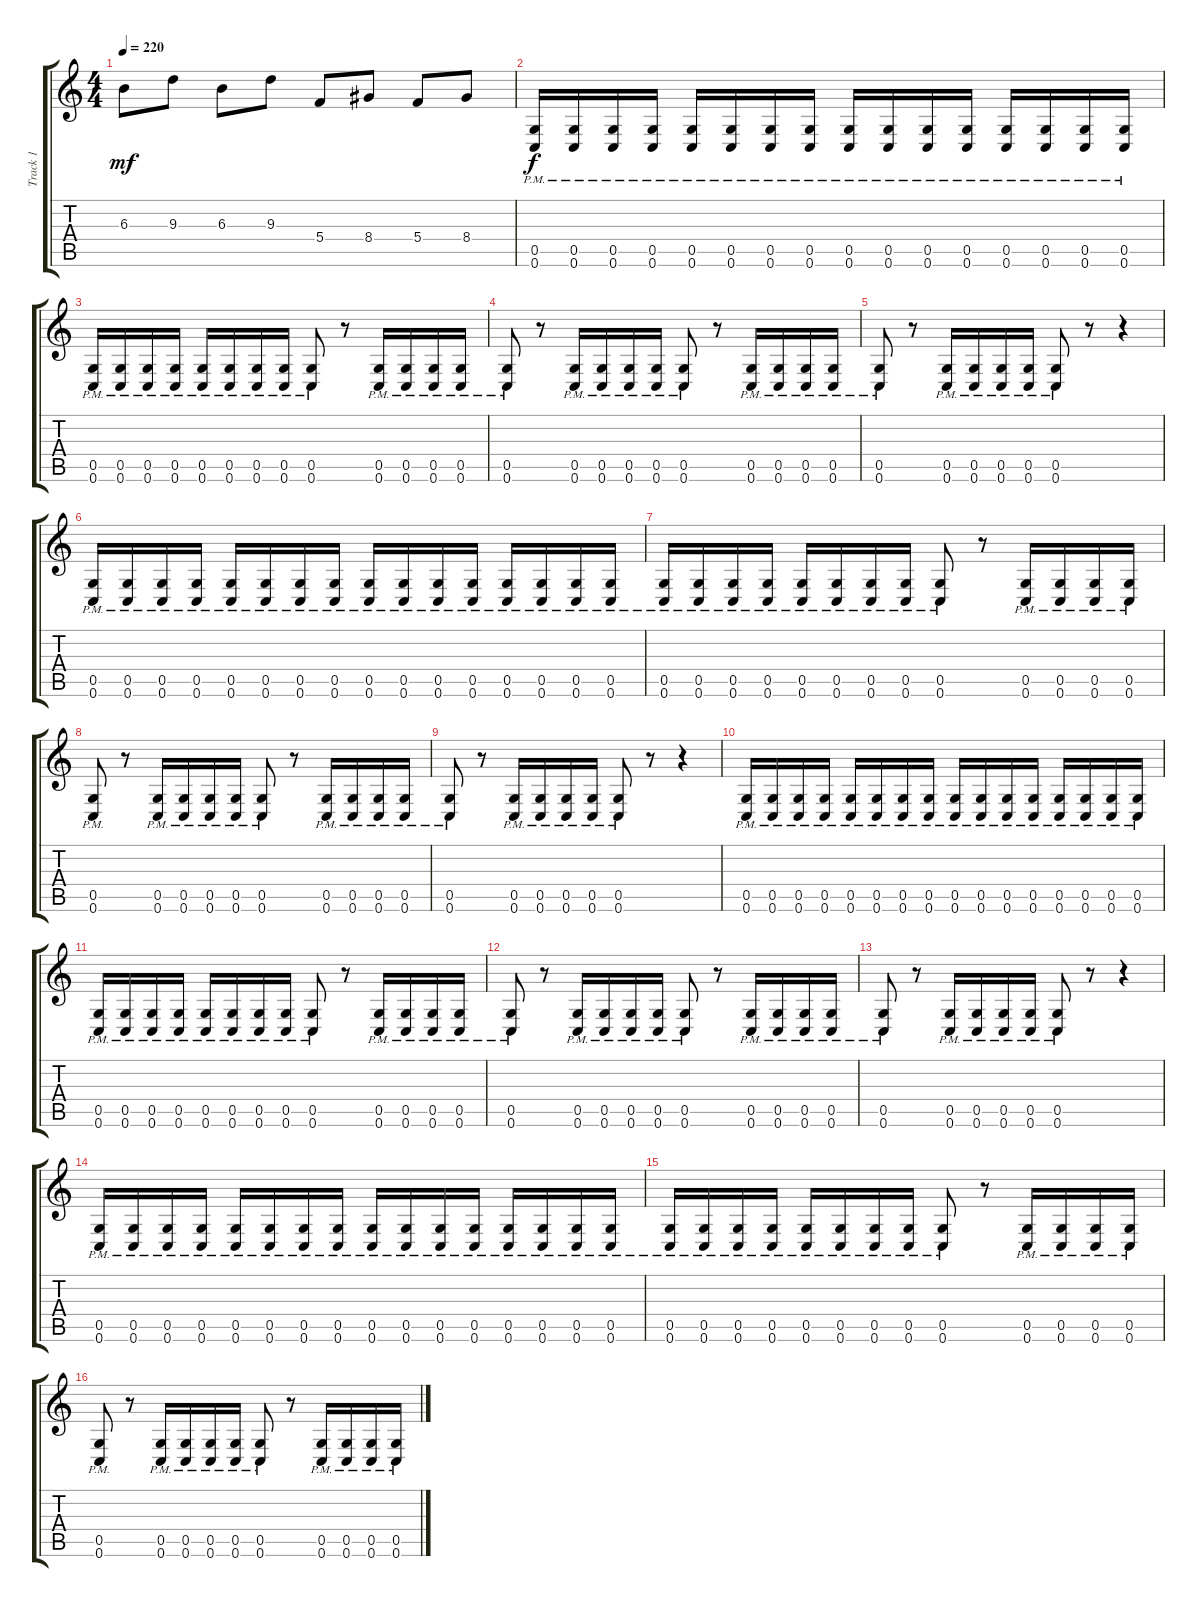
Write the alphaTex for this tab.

\track ("Track 1" "Track 1") {instrument distortionguitar}
\staff {score tabs}
\tuning (D4 A3 F3 C3 G2 C2) {hide}
\ts (4 4)
\tempo 220
\clef g2
\ks c
6.3.8{dy mf} 9.3.8 6.3.8 9.3.8 5.4.8 8.4.8 5.4.8 8.4.8 |
(0.5{pm} 0.6{pm}).16{dy f} (0.5{pm} 0.6{pm}).16 (0.5{pm} 0.6{pm}).16 (0.5{pm} 0.6{pm}).16 (0.5{pm} 0.6{pm}).16 (0.5{pm} 0.6{pm}).16 (0.5{pm} 0.6{pm}).16 (0.5{pm} 0.6{pm}).16 (0.5{pm} 0.6{pm}).16 (0.5{pm} 0.6{pm}).16 (0.5{pm} 0.6{pm}).16 (0.5{pm} 0.6{pm}).16 (0.5{pm} 0.6{pm}).16 (0.5{pm} 0.6{pm}).16 (0.5{pm} 0.6{pm}).16 (0.5{pm} 0.6{pm}).16 |
(0.5{pm} 0.6{pm}).16 (0.5{pm} 0.6{pm}).16 (0.5{pm} 0.6{pm}).16 (0.5{pm} 0.6{pm}).16 (0.5{pm} 0.6{pm}).16 (0.5{pm} 0.6{pm}).16 (0.5{pm} 0.6{pm}).16 (0.5{pm} 0.6{pm}).16 (0.5{pm} 0.6{pm}).8 r.8 (0.5{pm} 0.6{pm}).16 (0.5{pm} 0.6{pm}).16 (0.5{pm} 0.6{pm}).16 (0.5{pm} 0.6{pm}).16 |
(0.5{pm} 0.6{pm}).8 r.8 (0.5{pm} 0.6{pm}).16 (0.5{pm} 0.6{pm}).16 (0.5{pm} 0.6{pm}).16 (0.5{pm} 0.6{pm}).16 (0.5{pm} 0.6{pm}).8 r.8 (0.5{pm} 0.6{pm}).16 (0.5{pm} 0.6{pm}).16 (0.5{pm} 0.6{pm}).16 (0.5{pm} 0.6{pm}).16 |
(0.5{pm} 0.6{pm}).8 r.8 (0.5{pm} 0.6{pm}).16 (0.5{pm} 0.6{pm}).16 (0.5{pm} 0.6{pm}).16 (0.5{pm} 0.6{pm}).16 (0.5{pm} 0.6{pm}).8 r.8 r.4 |
(0.5{pm} 0.6{pm}).16 (0.5{pm} 0.6{pm}).16 (0.5{pm} 0.6{pm}).16 (0.5{pm} 0.6{pm}).16 (0.5{pm} 0.6{pm}).16 (0.5{pm} 0.6{pm}).16 (0.5{pm} 0.6{pm}).16 (0.5{pm} 0.6{pm}).16 (0.5{pm} 0.6{pm}).16 (0.5{pm} 0.6{pm}).16 (0.5{pm} 0.6{pm}).16 (0.5{pm} 0.6{pm}).16 (0.5{pm} 0.6{pm}).16 (0.5{pm} 0.6{pm}).16 (0.5{pm} 0.6{pm}).16 (0.5{pm} 0.6{pm}).16 |
(0.5{pm} 0.6{pm}).16 (0.5{pm} 0.6{pm}).16 (0.5{pm} 0.6{pm}).16 (0.5{pm} 0.6{pm}).16 (0.5{pm} 0.6{pm}).16 (0.5{pm} 0.6{pm}).16 (0.5{pm} 0.6{pm}).16 (0.5{pm} 0.6{pm}).16 (0.5{pm} 0.6{pm}).8 r.8 (0.5{pm} 0.6{pm}).16 (0.5{pm} 0.6{pm}).16 (0.5{pm} 0.6{pm}).16 (0.5{pm} 0.6{pm}).16 |
(0.5{pm} 0.6{pm}).8 r.8 (0.5{pm} 0.6{pm}).16 (0.5{pm} 0.6{pm}).16 (0.5{pm} 0.6{pm}).16 (0.5{pm} 0.6{pm}).16 (0.5{pm} 0.6{pm}).8 r.8 (0.5{pm} 0.6{pm}).16 (0.5{pm} 0.6{pm}).16 (0.5{pm} 0.6{pm}).16 (0.5{pm} 0.6{pm}).16 |
(0.5{pm} 0.6{pm}).8 r.8 (0.5{pm} 0.6{pm}).16 (0.5{pm} 0.6{pm}).16 (0.5{pm} 0.6{pm}).16 (0.5{pm} 0.6{pm}).16 (0.5{pm} 0.6{pm}).8 r.8 r.4 |
(0.5{pm} 0.6{pm}).16 (0.5{pm} 0.6{pm}).16 (0.5{pm} 0.6{pm}).16 (0.5{pm} 0.6{pm}).16 (0.5{pm} 0.6{pm}).16 (0.5{pm} 0.6{pm}).16 (0.5{pm} 0.6{pm}).16 (0.5{pm} 0.6{pm}).16 (0.5{pm} 0.6{pm}).16 (0.5{pm} 0.6{pm}).16 (0.5{pm} 0.6{pm}).16 (0.5{pm} 0.6{pm}).16 (0.5{pm} 0.6{pm}).16 (0.5{pm} 0.6{pm}).16 (0.5{pm} 0.6{pm}).16 (0.5{pm} 0.6{pm}).16 |
(0.5{pm} 0.6{pm}).16 (0.5{pm} 0.6{pm}).16 (0.5{pm} 0.6{pm}).16 (0.5{pm} 0.6{pm}).16 (0.5{pm} 0.6{pm}).16 (0.5{pm} 0.6{pm}).16 (0.5{pm} 0.6{pm}).16 (0.5{pm} 0.6{pm}).16 (0.5{pm} 0.6{pm}).8 r.8 (0.5{pm} 0.6{pm}).16 (0.5{pm} 0.6{pm}).16 (0.5{pm} 0.6{pm}).16 (0.5{pm} 0.6{pm}).16 |
(0.5{pm} 0.6{pm}).8 r.8 (0.5{pm} 0.6{pm}).16 (0.5{pm} 0.6{pm}).16 (0.5{pm} 0.6{pm}).16 (0.5{pm} 0.6{pm}).16 (0.5{pm} 0.6{pm}).8 r.8 (0.5{pm} 0.6{pm}).16 (0.5{pm} 0.6{pm}).16 (0.5{pm} 0.6{pm}).16 (0.5{pm} 0.6{pm}).16 |
(0.5{pm} 0.6{pm}).8 r.8 (0.5{pm} 0.6{pm}).16 (0.5{pm} 0.6{pm}).16 (0.5{pm} 0.6{pm}).16 (0.5{pm} 0.6{pm}).16 (0.5{pm} 0.6{pm}).8 r.8 r.4 |
(0.5{pm} 0.6{pm}).16 (0.5{pm} 0.6{pm}).16 (0.5{pm} 0.6{pm}).16 (0.5{pm} 0.6{pm}).16 (0.5{pm} 0.6{pm}).16 (0.5{pm} 0.6{pm}).16 (0.5{pm} 0.6{pm}).16 (0.5{pm} 0.6{pm}).16 (0.5{pm} 0.6{pm}).16 (0.5{pm} 0.6{pm}).16 (0.5{pm} 0.6{pm}).16 (0.5{pm} 0.6{pm}).16 (0.5{pm} 0.6{pm}).16 (0.5{pm} 0.6{pm}).16 (0.5{pm} 0.6{pm}).16 (0.5{pm} 0.6{pm}).16 |
(0.5{pm} 0.6{pm}).16 (0.5{pm} 0.6{pm}).16 (0.5{pm} 0.6{pm}).16 (0.5{pm} 0.6{pm}).16 (0.5{pm} 0.6{pm}).16 (0.5{pm} 0.6{pm}).16 (0.5{pm} 0.6{pm}).16 (0.5{pm} 0.6{pm}).16 (0.5{pm} 0.6{pm}).8 r.8 (0.5{pm} 0.6{pm}).16 (0.5{pm} 0.6{pm}).16 (0.5{pm} 0.6{pm}).16 (0.5{pm} 0.6{pm}).16 |
(0.5{pm} 0.6{pm}).8 r.8 (0.5{pm} 0.6{pm}).16 (0.5{pm} 0.6{pm}).16 (0.5{pm} 0.6{pm}).16 (0.5{pm} 0.6{pm}).16 (0.5{pm} 0.6{pm}).8 r.8 (0.5{pm} 0.6{pm}).16 (0.5{pm} 0.6{pm}).16 (0.5{pm} 0.6{pm}).16 (0.5{pm} 0.6{pm}).16
